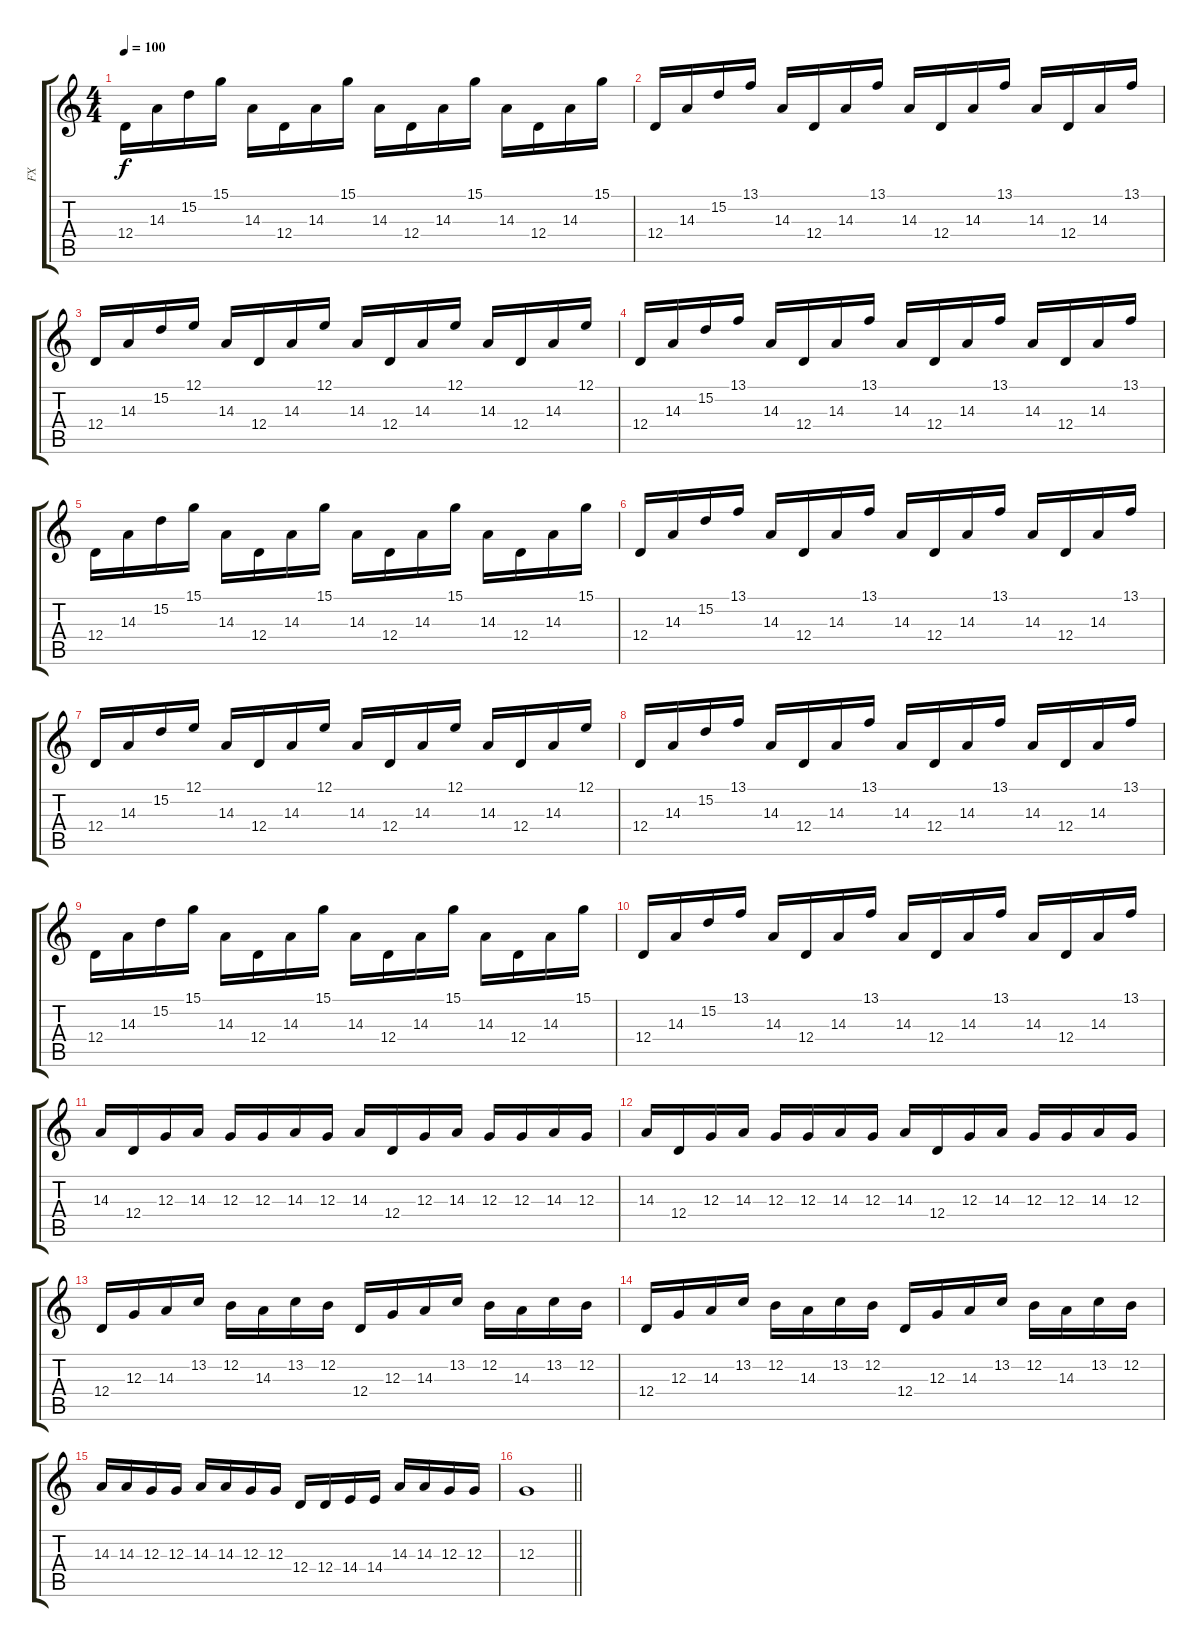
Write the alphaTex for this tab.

\track ("FX" "FX") {instrument fx7echoes}
\staff {score tabs}
\tuning (E4 B3 G3 D3 A2 E2) {hide}
\ts (4 4)
\tempo 100
\clef g2
\ks c
12.4.16{dy f} 14.3.16 15.2.16 15.1.16 14.3.16 12.4.16 14.3.16 15.1.16 14.3.16 12.4.16 14.3.16 15.1.16 14.3.16 12.4.16 14.3.16 15.1.16 |
12.4.16 14.3.16 15.2.16 13.1.16 14.3.16 12.4.16 14.3.16 13.1.16 14.3.16 12.4.16 14.3.16 13.1.16 14.3.16 12.4.16 14.3.16 13.1.16 |
12.4.16 14.3.16 15.2.16 12.1.16 14.3.16 12.4.16 14.3.16 12.1.16 14.3.16 12.4.16 14.3.16 12.1.16 14.3.16 12.4.16 14.3.16 12.1.16 |
12.4.16 14.3.16 15.2.16 13.1.16 14.3.16 12.4.16 14.3.16 13.1.16 14.3.16 12.4.16 14.3.16 13.1.16 14.3.16 12.4.16 14.3.16 13.1.16 |
12.4.16 14.3.16 15.2.16 15.1.16 14.3.16 12.4.16 14.3.16 15.1.16 14.3.16 12.4.16 14.3.16 15.1.16 14.3.16 12.4.16 14.3.16 15.1.16 |
12.4.16 14.3.16 15.2.16 13.1.16 14.3.16 12.4.16 14.3.16 13.1.16 14.3.16 12.4.16 14.3.16 13.1.16 14.3.16 12.4.16 14.3.16 13.1.16 |
12.4.16 14.3.16 15.2.16 12.1.16 14.3.16 12.4.16 14.3.16 12.1.16 14.3.16 12.4.16 14.3.16 12.1.16 14.3.16 12.4.16 14.3.16 12.1.16 |
12.4.16 14.3.16 15.2.16 13.1.16 14.3.16 12.4.16 14.3.16 13.1.16 14.3.16 12.4.16 14.3.16 13.1.16 14.3.16 12.4.16 14.3.16 13.1.16 |
12.4.16 14.3.16 15.2.16 15.1.16 14.3.16 12.4.16 14.3.16 15.1.16 14.3.16 12.4.16 14.3.16 15.1.16 14.3.16 12.4.16 14.3.16 15.1.16 |
12.4.16 14.3.16 15.2.16 13.1.16 14.3.16 12.4.16 14.3.16 13.1.16 14.3.16 12.4.16 14.3.16 13.1.16 14.3.16 12.4.16 14.3.16 13.1.16 |
14.3.16 12.4.16 12.3.16 14.3.16 12.3.16 12.3.16 14.3.16 12.3.16 14.3.16 12.4.16 12.3.16 14.3.16 12.3.16 12.3.16 14.3.16 12.3.16 |
14.3.16 12.4.16 12.3.16 14.3.16 12.3.16 12.3.16 14.3.16 12.3.16 14.3.16 12.4.16 12.3.16 14.3.16 12.3.16 12.3.16 14.3.16 12.3.16 |
12.4.16 12.3.16 14.3.16 13.2.16 12.2.16 14.3.16 13.2.16 12.2.16 12.4.16 12.3.16 14.3.16 13.2.16 12.2.16 14.3.16 13.2.16 12.2.16 |
12.4.16 12.3.16 14.3.16 13.2.16 12.2.16 14.3.16 13.2.16 12.2.16 12.4.16 12.3.16 14.3.16 13.2.16 12.2.16 14.3.16 13.2.16 12.2.16 |
14.3.16 14.3.16 12.3.16 12.3.16 14.3.16 14.3.16 12.3.16 12.3.16 12.4.16 12.4.16 14.4.16 14.4.16 14.3.16 14.3.16 12.3.16 12.3.16 |
\barLineRight lightlight
12.3.1
